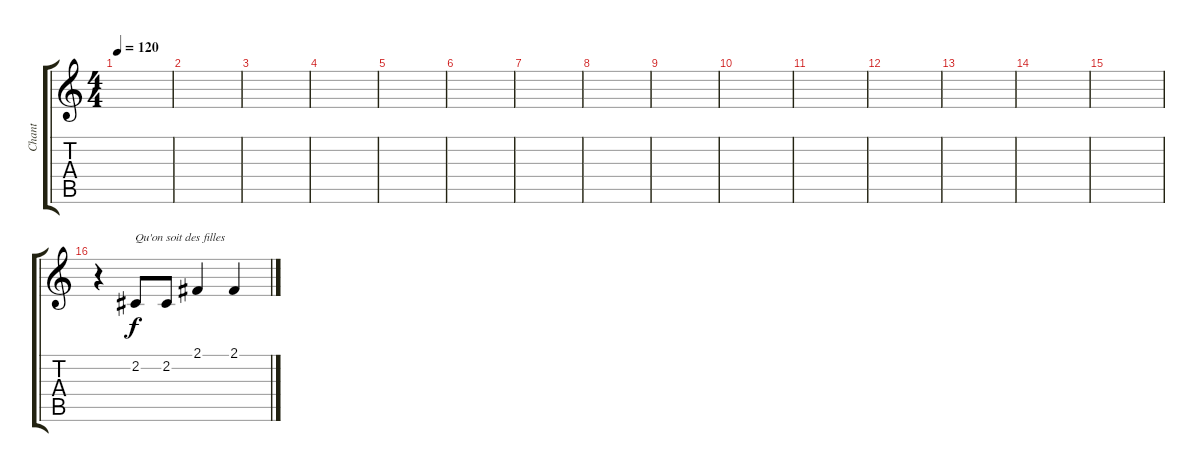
\track ("Chant" "Chant") {instrument lead5charang}
\staff {score tabs}
\tuning (E4 B3 G3 D3 A2 E2) {hide}
\ts (4 4)
\tempo 120
\clef g2
\ks c
|
|
|
|
|
|
|
|
|
|
|
|
|
|
|
r.4 2.2.8{txt "Qu'on soit des filles"} 2.2.8 2.1.4 2.1.4
